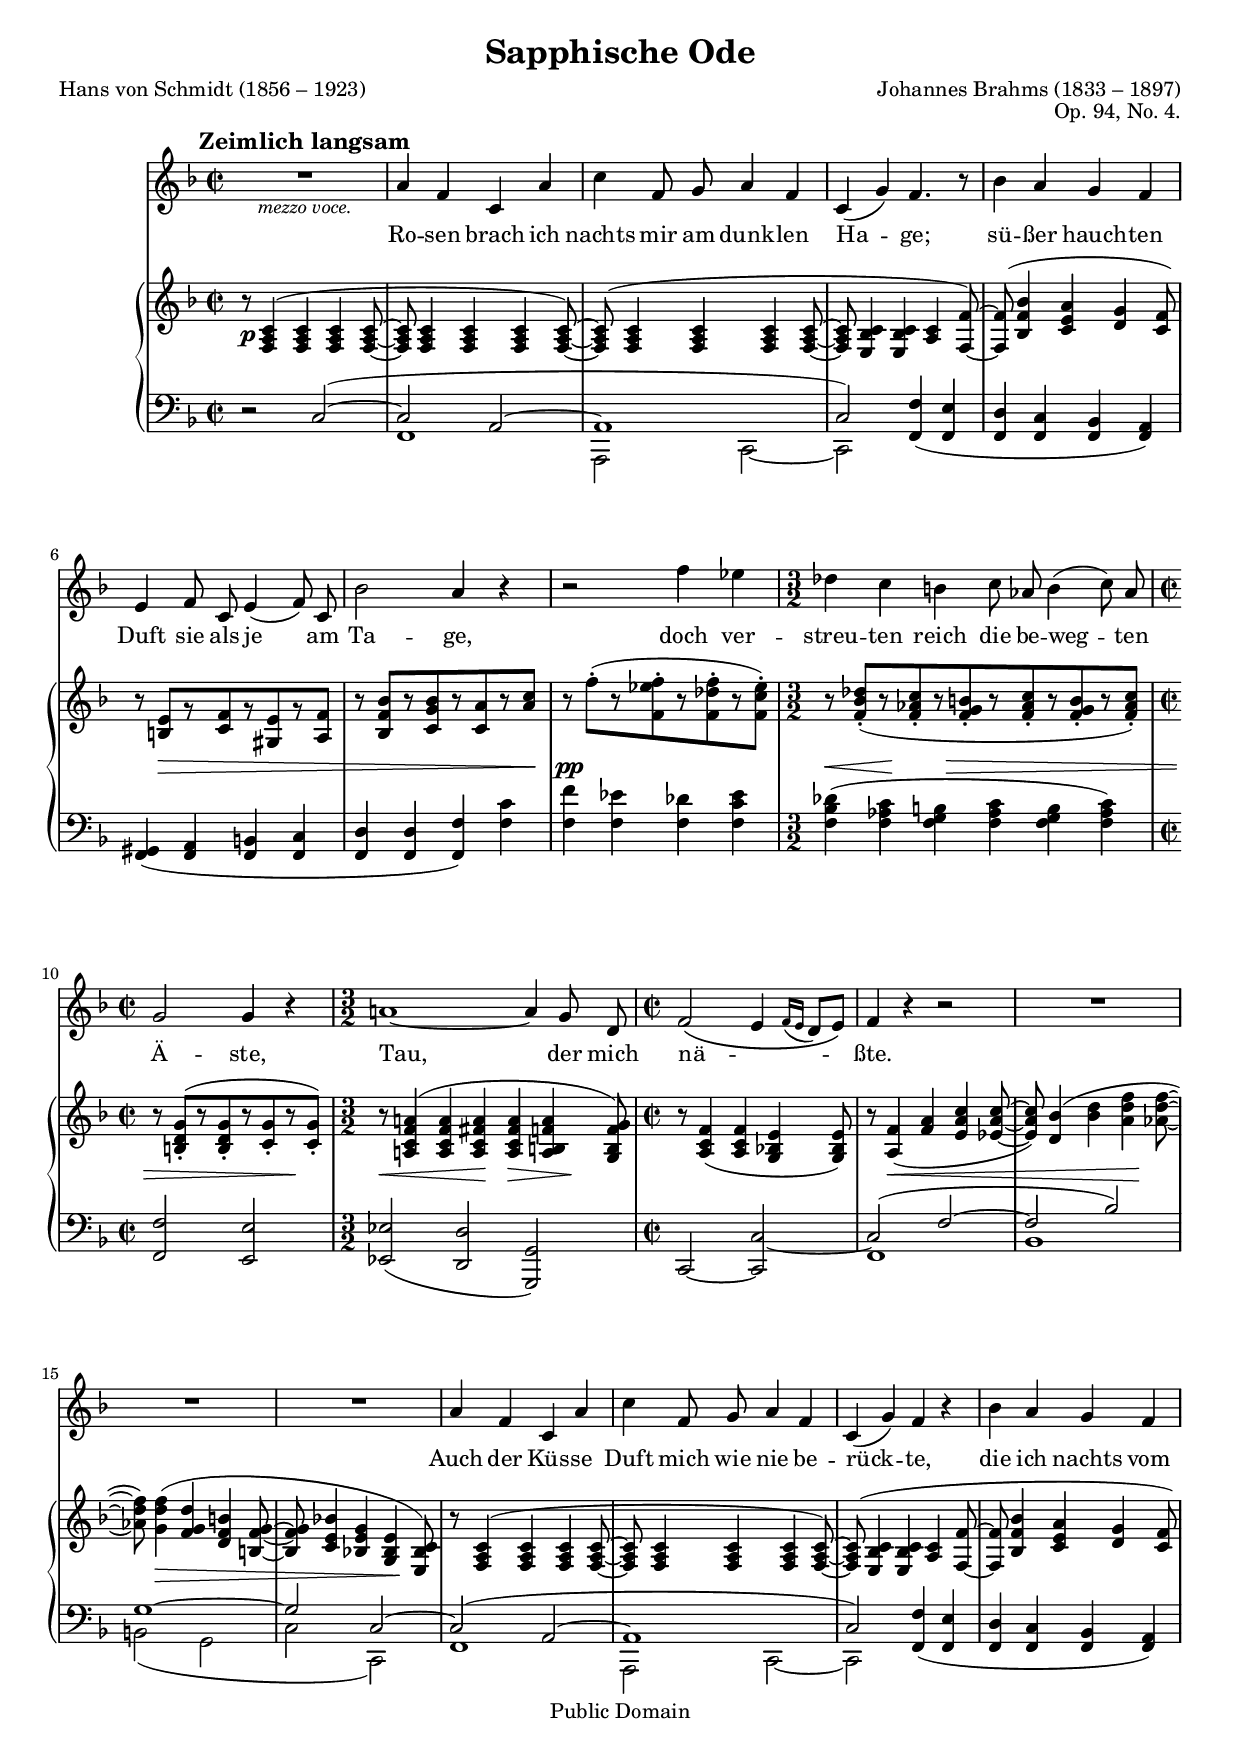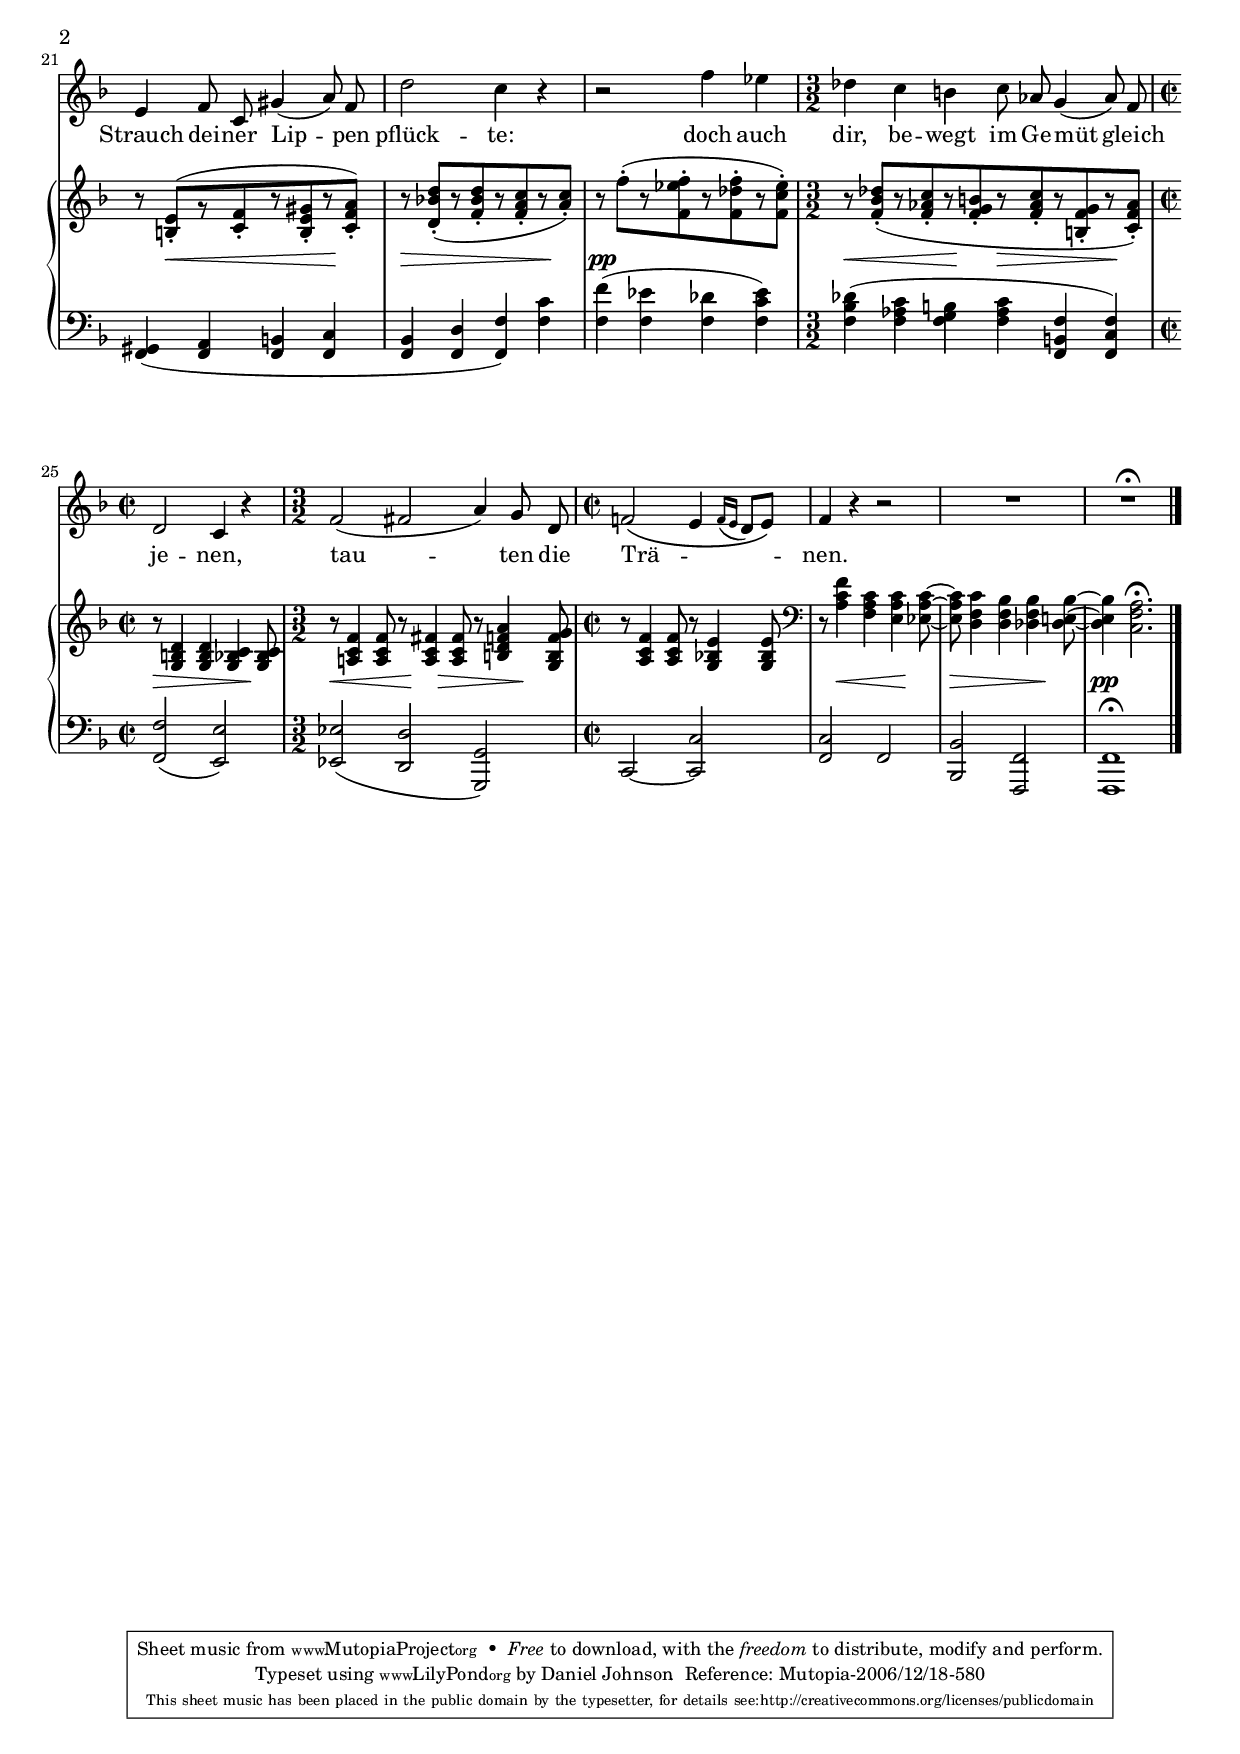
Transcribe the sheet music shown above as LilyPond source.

\version "2.10.0"

%The following line is needed for correct letter-size pagination
#(set-global-staff-size 18)
\paper {
	print-page-number = ##t
	head-separation = 0\in
}

\header {
	title = "Sapphische Ode"
	composer = "Johannes Brahms (1833 – 1897)"
	poet = "Hans von Schmidt (1856 – 1923)"
	opus = "Op. 94, No. 4."

	%tagline = ""

	%mutopia-specific headers:
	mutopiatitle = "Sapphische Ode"
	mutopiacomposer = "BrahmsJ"
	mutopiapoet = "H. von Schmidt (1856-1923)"
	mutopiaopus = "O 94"
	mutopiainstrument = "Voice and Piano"
	date = "1884"
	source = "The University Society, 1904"
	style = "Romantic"
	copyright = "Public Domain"
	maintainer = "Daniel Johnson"
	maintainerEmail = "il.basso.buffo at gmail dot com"
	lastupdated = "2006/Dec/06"
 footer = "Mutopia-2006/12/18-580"
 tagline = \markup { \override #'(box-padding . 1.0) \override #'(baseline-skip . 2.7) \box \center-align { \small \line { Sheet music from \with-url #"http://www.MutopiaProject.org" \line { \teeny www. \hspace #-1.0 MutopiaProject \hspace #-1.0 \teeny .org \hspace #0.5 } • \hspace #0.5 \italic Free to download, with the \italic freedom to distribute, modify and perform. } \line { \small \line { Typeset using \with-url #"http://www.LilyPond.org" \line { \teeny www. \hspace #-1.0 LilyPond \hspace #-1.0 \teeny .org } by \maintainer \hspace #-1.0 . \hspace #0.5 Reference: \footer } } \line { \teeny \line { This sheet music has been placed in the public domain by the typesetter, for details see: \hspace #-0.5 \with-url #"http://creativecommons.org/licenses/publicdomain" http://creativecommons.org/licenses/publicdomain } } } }
}

sopNotes = {
	\time 2/2 \key f \major \autoBeamOff
	R1^\markup{\large \bold "Zeimlich langsam"}_\markup{\italic \small "mezzo voce."} | a'4 f'4 c'4 a'4 |
	c''4 f'8 g'8 a'4 f'4 | c'4( g'4) f'4. r8 | bes'4 a'4 g'4 f'4 |
	e'4 f'8 c'8 e'4( f'8) c'8 | bes'2 a'4 r4 | r2 f''4 ees''4 |

	\time 3/2 des''4 c''4 b'4 c''8 aes'8 b'4( c''8) aes'8 | \time 2/2 g'2 g'4 r4 |
	\time 3/2 a'!1 ~  a'4 g'8 d'8 | \time 2/2 f'2\(\melisma e'4 \grace {f'16([ e']} d'8[) e'8]\)\melismaEnd | f'4 r4 r2 |
	R1*3 |
	a'4 f'4 c'4 a'4 | c''4 f'8 g'8 a'4 f'4 | c'4( g'4) f'4 r4 |

	bes'4 a'4 g'4 f'4 | e'4 f'8 c'8 gis'4( a'8) f'8 | d''2 c''4 r4 |
	r2 f''4 ees''4 | \time 3/2 des''4 c''4 b'4 c''8 aes'8 g'4( aes'8) f'8 |
	\time 2/2 d'2 c'4 r4 | \time 3/2 f'2( fis'2 a'4) g'8 d'8 | \time 2/2 f'!2\(\melisma e'4 \grace {f'16([ e']} d'8[) e'8]\)\melismaEnd |
	f'4 r4 r2 | R1 | R1^\fermataMarkup \bar "|."

}

rhNotes = {
	\time 2/2 \key f \major
	\slurUp
	r8 <f a c'>4( <f a c'>4 <f a c'>4 <f a c'>8 ~ | <f a c'>8 <f a c'>4 <f a c'>4 <f a c'>4 <f a c'>8) ~ | 
	<f a c'>8( <f a c'>4 <f a c'>4 <f a c'>4 <f a c'>8 ~ | <f a c'>8 <e bes c'>4 <e bes c'>4 <a c'>4 <f f'>8) ~ | <f f'>8( <bes f' bes'>4 <c' e' a'>4 <d' g'>4 <c' f'>8) |
	\slurNeutral
	r8 <b e'>8[ r8 <c' f'>8 r8 <gis e'>8 r8 <a f'>8] | r8 <bes f' bes'>8[ r8 <c' g' bes'>8 r8 <c' a'>8 r8 <a' c''>8] | r8 f''8-.([ r8 <f' ees'' f''>8-. r8 <f' des'' f''>8-. r8 <f' c'' ees''>8-.]) |

	\time 3/2 r8 <f' bes' des''>8-.([ r8 <f' aes' c''>8-. r8 <f' g' b'>8-. r8 <f' aes' c''>8-. r8 <f' g' b'>8-. r8 <f' aes' c''>8-.]) | \time 2/2 \slurUp r8 <b d' g'>8-.([ r8 <b d' g'>8-. r8 <c' g'>8-. r8 <c' g'>8-.]) |
	\time 3/2 r8 <a! c' f' a'!>4( <a c' f' a'>4 <a c' fis' a'>4 <a c' fis' a'>4 <a b f' a'>4 <g b f' g'>8) \slurNeutral | \time 2/2 r8 <a c' f'>4( <a c' f'>4 <g bes! e'>4 <g bes e'>8) | r8 <a f'>4( <f' a'>4 <e' a' c''>4 <ees' a' c''>8 ~ |
	<ees' a' c''>8) <d' bes'>4( <bes' d''>4 <a' d'' f''>4 <aes' d'' f''>8 ~ | <aes' d'' f''>8) <g' d'' f''>4( <f' g' d''>4 <d' f' b'>4 <b f' g'>8 ~ | <b f' g'>8 <c' e' bes'!>4 <bes e' g'>4 <g bes e'>4 <e bes c'>8) |
	\slurUp
	r8 <f a c'>4( <f a c'>4 <f a c'>4 <f a c'>8 ~ | <f a c'>8 <f a c'>4 <f a c'>4 <f a c'>4 <f a c'>8) ~ | <f a c'>8( <e bes c'>4 <e bes c'>4 <a c'>4 <f f'>8 ~ |

	<f f'>8 <bes f' bes'>4 <c' e' a'>4 <d' g'>4 <c' f'>8) | r8 <b e'>8-.([ r8 <c' f'>8-. r8 <b e' gis'>8-. r8 <c' f' a'>8-.]) | \slurNeutral r8 <d' bes'! d''>8-.[( r8 <f' bes' d''>8-. r8 <f' a' c''>8-. r8 <a' c''>8-.)] |
	r8 f''8-.([ r8 <f' ees'' f''>8-. r8 <f' des'' f''>8-. r8 <f' c'' ees''>8-.]) | \time 3/2 r8 <f' bes' des''>8-.[( r8 <f' aes' c''>8-. r8 <f' g' b'>8-. r8 <f' aes' c''>8-. r8 <b f' g'>8-. r8 <c' f' aes'>8-.)]  |
	\time 2/2 r8 <g b d'>4 <g b d'>4 <g bes c'>4 <g bes c'>8 | \time 3/2 r8 <a! c' f'>4 <a c' f'>8 r8 <a c' fis'>4 <a c' fis'>8 r8 <b d' f' a'>4 <g b f' g'>8 | \time 2/2 r8 <a c' f'>4 <a c' f'>8 r8 <g bes! e'>4 <g bes e'>8 | \clef bass
	r8 <a c' f'>4 <f a c'>4 <e a c'>4 <ees a c'>8 ~ | <ees a c'>8 <d f c'>4 <d f bes>4 <des f bes>4 <des e bes>8 ~ | <des e bes>4 <c f a>2.^\fermata |

}

lhNotesA = {
	\time 2/2 \key f \major \clef bass
	\oneVoice r2 \voiceOne c2( ~ | c2 a,2 ~ |
	a,1 | c2) \oneVoice <f, f>4( <f, e>4 | <f, d>4 <f, c>4 <f, bes,>4 <f, a,>4) |
	<f, gis,>4( <f, a,>4 <f, b,>4 <f, c>4 | <f, d>4 <f, d>4 <f, f>4) <f c'>4 | <f f'>4 <f ees'>4 <f des'>4 <f c' ees'>4 |

	\time 3/2 <f bes des'>4( <f aes c'>4 <f g b>4 <f aes c'>4 <f g b>4 <f aes c'>4) | \time 2/2 <f, f>2 <e, e>2 |
	\time 3/2 <ees, ees>2( <d, d>2 <g,, g,>2) | \time 2/2 c,2 ~ <c, c>2 ~ | \voiceOne c2( f2 ~ |
	f2 bes2) | g1 ~ | g2 c2 ~ |
	c2( a,2 ~ | a,1 | c2) \oneVoice <f, f>4( <f, e>4 |

	<f, d>4 <f, c>4 <f, bes,>4 <f, a,>4) | <f, gis,>4( <f, a,>4 <f, b,>4 <f, c>4 | <f, bes,>4 <f, d>4 <f, f>4) <f c'>4 |
	<f f'>4( <f ees'>4 <f des'>4 <f c' ees'>4) | \time 3/2 <f bes des'>4( <f aes c'>4 <f g b>4 <f aes c'>4 <f, b, f>4 <f, c f>4) |
	\time 2/2 <f, f>2( <e, e>2) | \time 3/2 <ees, ees>2( <d, d>2 <g,, g,>2) | \time 2/2 c,2 ~  <c, c>2 |
	<f, c>2 f,2 | <bes,, bes,>2 <f,, f,>2 | <f,, f,>1^\fermata |

}

lhNotesB = {
	\oneVoice
	s1 | \voiceTwo f,1 |
	a,,2 c,2 ~ | c,2 \oneVoice s2 | s1 |
	s1*3
	s1. | s1 |
	s1. | s1 | \voiceTwo f,1 |
	bes,1 | b,2( g,2 | c2 c,2) |
	f,1 | a,,2 c,2 ~ | c,2 \oneVoice s2 |
}

text = \lyricmode {
	Ro -- sen brach ich nachts mir am dunk -- len Ha -- ge;
	sü -- ßer hauch -- ten Duft sie als je am Ta -- ge,
	doch ver -- streu -- ten reich die be -- weg -- ten Ä -- ste,
	Tau, der mich nä -- ßte.
	
	Auch der Küs -- se Duft mich wie nie be -- rück -- te,
	die ich nachts vom Strauch dei -- ner Lip -- pen pflück -- te:
	doch auch dir, be -- wegt im Ge -- müt gleich je -- nen,
	tau -- ten die Trä -- nen.
}

dynamics = {
	s8\p s4. s2 s1
	s1 s1 s1
	s8 s8\> s8 s8 s8 s8 s8 s8 s8 s2. s8\! s1\pp

	s8\< s8 s8\! s8.   s16\> s8 s8 s8   s8 s8 s8 s8   s8 s8 s2 s4\!
	s8\< s4 s4 s8\! s8   s8\> s4 s8\! s8    s1    s8 s8\< s2.
	s2. s8\! s8   s8 s4\> s8 s2   s2. s4\!
	s1 s1 s1

	s1   s8 s8\< s2 s4\!  s2.\> s4\!
	s1\pp   s4\< s4 s8\! s8 s4\> s4 s8\! s8
	s2.\> s4\!   s8\< s4. s8\! s8   s8\> s4. s8\! s8   s1
	s8 s8\< s2 s4\!   s4\> s2 s4\!   s1\pp
}

\score {
	<<
		\context Staff = melStaff {
			\context Voice = mel { \sopNotes }
			\override Staff.VerticalAxisGroup #'minimum-Y-extent = #'(-3 . 3)
		}
		\lyricsto mel \new Lyrics \text

		\context PianoStaff <<
			\context Staff = rightHand {
				\rhNotes
			}
			\context Dynamics = dynamics \dynamics
			\context Staff = leftHand
			{
				<<
					\context Voice = lhA { \lhNotesA }
					\context Voice = lhB { \lhNotesB }
				>>
			}
		>>
	>>
	\layout {
		\context { \RemoveEmptyStaffContext }
		\context {
			\type "Engraver_group"
			\name Dynamics
			\alias Voice % So that \cresc works, for example.
			\consists "Output_property_engraver"
     
			\override VerticalAxisGroup #'minimum-Y-extent = #'(-1 . 1)
			\consists "Script_engraver"
			\consists "Dynamic_engraver"
			\consists "Text_engraver"
     
			\override TextScript #'font-size = #2
			\override TextScript #'font-shape = #'italic
			\override DynamicText #'extra-offset = #'(0 . 2.5)
			\override Hairpin #'extra-offset = #'(0 . 2.5)
     
			\consists "Skip_event_swallow_translator"
     
			\consists "Axis_group_engraver"
		}
		\context {
			\PianoStaff
			\accepts Dynamics
			\override VerticalAlignment #'forced-distance = #6.5
		}
		\context {
			\Staff
			\override SeparationItem #'padding = #0.3
		}
	}
	
  \midi {
    \context {
      \Score
      tempoWholesPerMinute = #(ly:make-moment 68 4)
      }
    }


}
